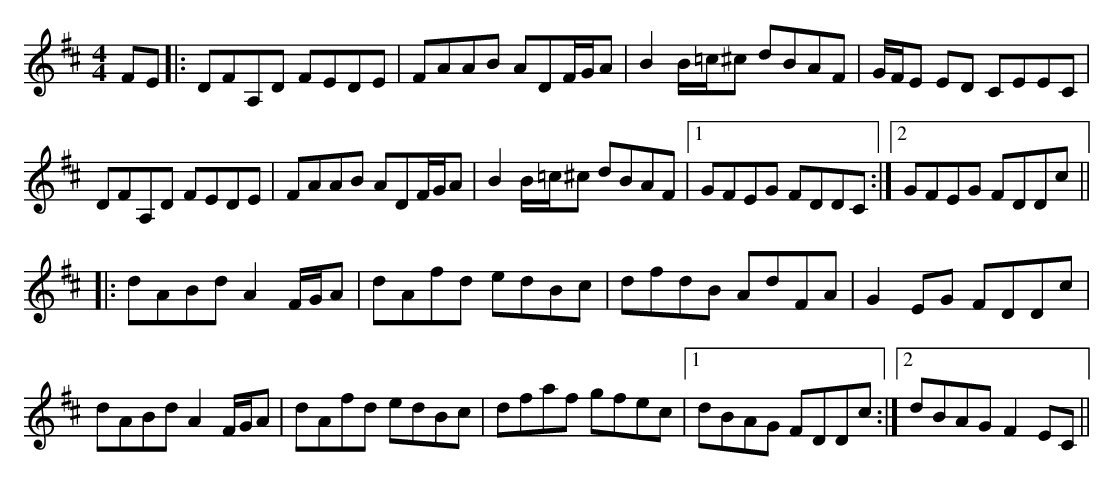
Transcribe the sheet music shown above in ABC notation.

X:1
M:4/4
K:D
FE|:DFA,D FEDE|FAAB ADF/G/A|B2 B/=c/^c dBAF|G/F/E ED CEEC|
DFA,D FEDE|FAAB ADF/G/A|B2 B/=c/^c dBAF|1 GFEG FDDC:|2 GFEG FDDc||
|:dABd A2 F/G/A|dAfd edBc|dfdB AdFA|G2 EG FDDc|
dABd A2 F/G/A|dAfd edBc|dfaf gfec|1 dBAG FDDc:|2 dBAG F2 EC||
